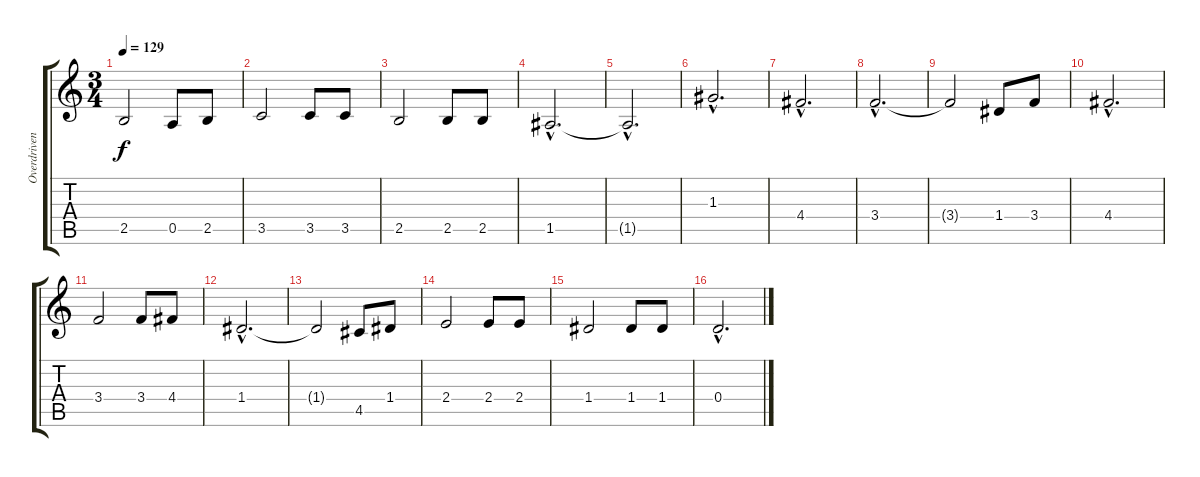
\track ("Overdriven Guitar" "Overdriven") {instrument overdrivenguitar}
\staff {score tabs}
\tuning (E4 B3 G3 D3 A2 E2) {hide}
\ts (3 4)
\tempo 129
\clef g2
\ks c
2.5{t}.2{dy f} 0.5.8 2.5.8 |
3.5.2 3.5.8 3.5.8 |
2.5.2 2.5.8 2.5.8 |
1.5{hac}.2{d} |
1.5{hac t}.2{d} |
1.3{hac}.2{d} |
4.4{hac}.2{d} |
3.4{hac}.2{d} |
3.4{t}.2 1.4.8 3.4.8 |
4.4{hac}.2{d} |
3.4.2 3.4.8 4.4.8 |
1.4{hac}.2{d} |
1.4{t}.2 4.5.8 1.4.8 |
2.4.2 2.4.8 2.4.8 |
1.4.2 1.4.8 1.4.8 |
0.4{hac}.2{d}
